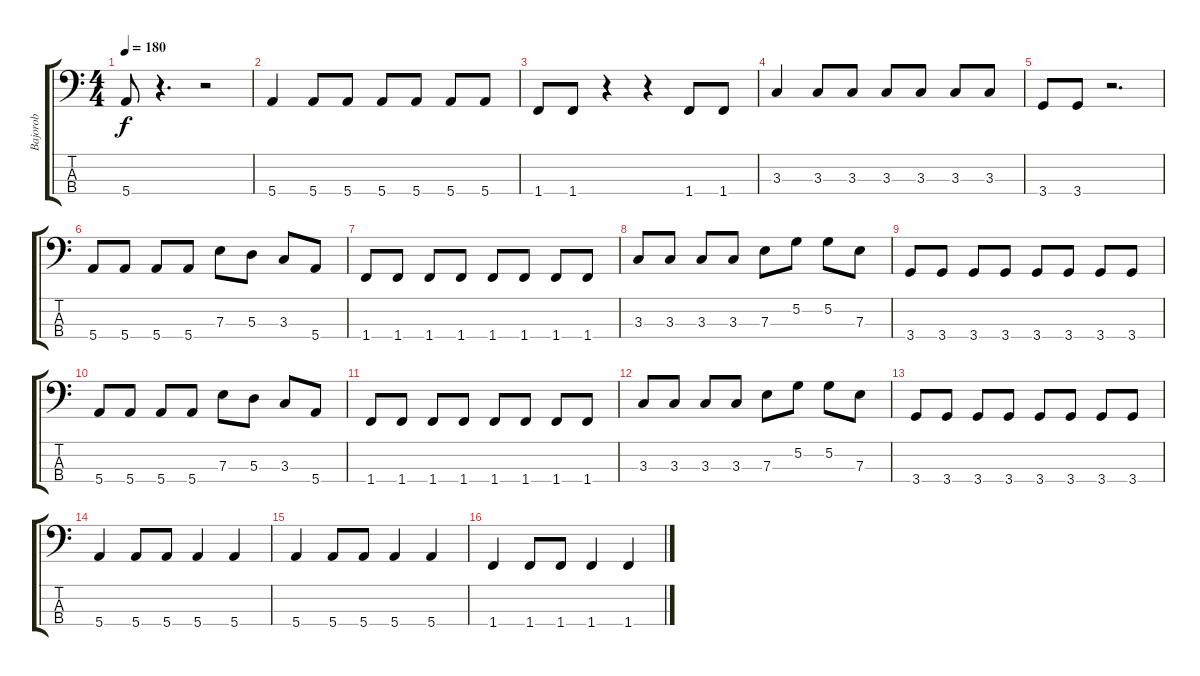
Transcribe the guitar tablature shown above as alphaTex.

\track ("Bajorob" "Bajorob") {instrument electricbasspick}
\staff {score tabs}
\tuning (G2 D2 A1 E1) {hide}
\ts (4 4)
\tempo 180
\clef f4
\ks c
5.4.8{dy f} r.4{d} r.2 |
5.4.4 5.4.8 5.4.8 5.4.8 5.4.8 5.4.8 5.4.8 |
1.4.8 1.4.8 r.4 r.4 1.4.8 1.4.8 |
3.3.4 3.3.8 3.3.8 3.3.8 3.3.8 3.3.8 3.3.8 |
3.4.8 3.4.8 r.2{d} |
5.4.8 5.4.8 5.4.8 5.4.8 7.3.8 5.3.8 3.3.8 5.4.8 |
1.4.8 1.4.8 1.4.8 1.4.8 1.4.8 1.4.8 1.4.8 1.4.8 |
3.3.8 3.3.8 3.3.8 3.3.8 7.3.8 5.2.8 5.2.8 7.3.8 |
3.4.8 3.4.8 3.4.8 3.4.8 3.4.8 3.4.8 3.4.8 3.4.8 |
5.4.8 5.4.8 5.4.8 5.4.8 7.3.8 5.3.8 3.3.8 5.4.8 |
1.4.8 1.4.8 1.4.8 1.4.8 1.4.8 1.4.8 1.4.8 1.4.8 |
3.3.8 3.3.8 3.3.8 3.3.8 7.3.8 5.2.8 5.2.8 7.3.8 |
3.4.8 3.4.8 3.4.8 3.4.8 3.4.8 3.4.8 3.4.8 3.4.8 |
5.4.4 5.4.8 5.4.8 5.4.4 5.4.4 |
5.4.4 5.4.8 5.4.8 5.4.4 5.4.4 |
1.4.4 1.4.8 1.4.8 1.4.4 1.4.4
